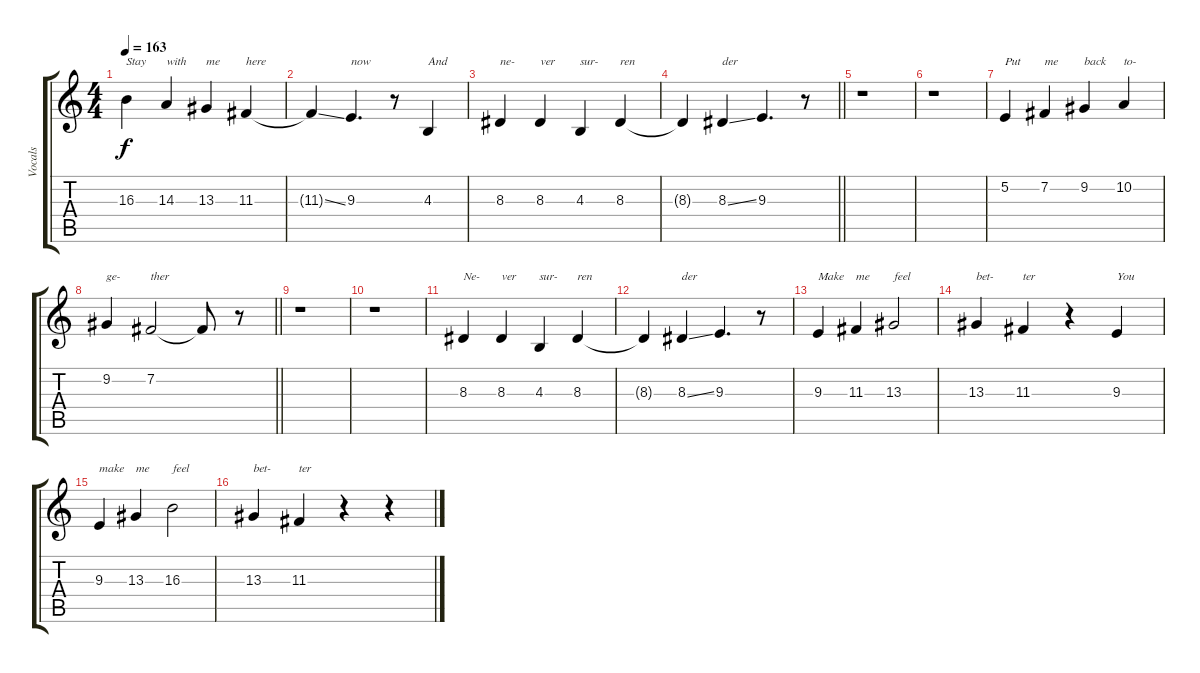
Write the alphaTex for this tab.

\track ("Vocals" "Vocals") {instrument lead1square}
\staff {score tabs}
\tuning (E4 B3 G3 D3 A2 E2) {hide}
\ts (4 4)
\tempo 163
\clef g2
\ks c
16.3.4{txt "Stay" dy f} 14.3.4{txt "with"} 13.3.4{txt "me"} 11.3.4{txt "here"} |
11.3{ss t}.4 9.3.4{d txt "now"} r.8 4.3.4{txt "And"} |
8.3.4{txt "ne-"} 8.3.4{txt "ver"} 4.3.4{txt "sur-"} 8.3.4{txt "ren"} |
\barLineRight lightlight
8.3{t}.4 8.3{ss}.4{txt "der"} 9.3.4{d} r.8 |
r.1 |
r.1 |
5.2.4{txt "Put"} 7.2.4{txt "me"} 9.2.4{txt "back"} 10.2.4{txt "to-"} |
\barLineRight lightlight
9.2.4{txt "ge-"} 7.2.2{txt "ther"} 7.2{t}.8 r.8 |
r.1 |
r.1 |
8.3.4{txt "Ne-"} 8.3.4{txt "ver"} 4.3.4{txt "sur-"} 8.3.4{txt "ren"} |
8.3{t}.4 8.3{ss}.4{txt "der"} 9.3.4{d} r.8 |
9.3.4{txt "Make"} 11.3.4{txt "me"} 13.3.2{txt "feel"} |
13.3.4{txt "bet-"} 11.3.4{txt "ter"} r.4 9.3.4{txt "You"} |
9.3.4{txt "make"} 13.3.4{txt "me"} 16.3.2{txt "feel "} |
13.3.4{txt "bet-"} 11.3.4{txt "ter"} r.4 r.4
